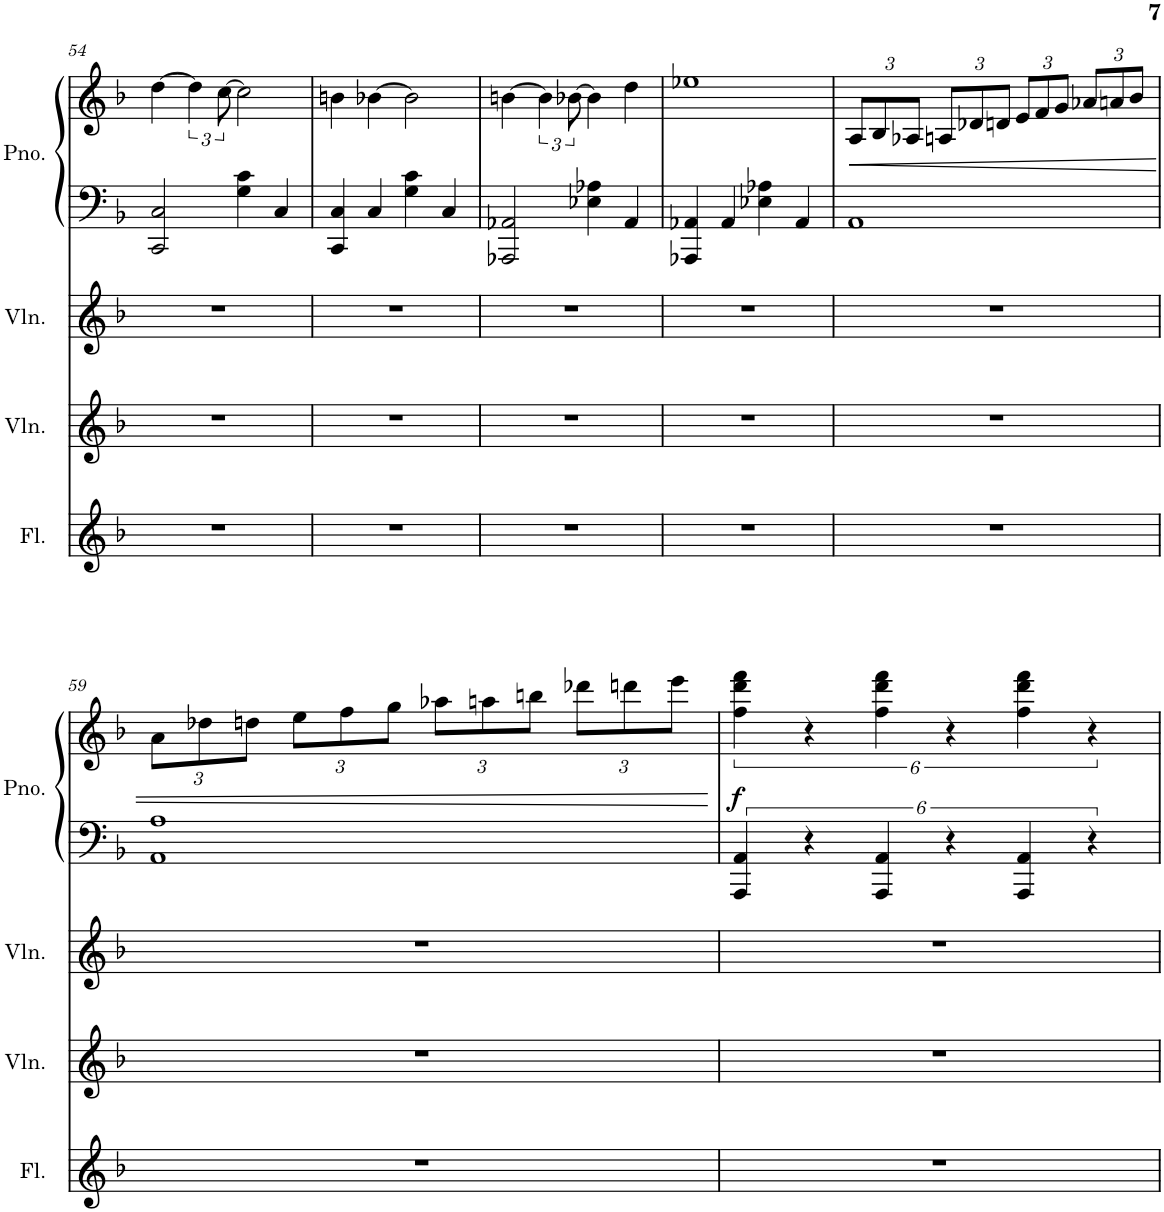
**kern	**kern	**kern	**kern	**kern	**dynam
*part4	*part3	*part2	*part1	*part1	*part1
*staff5	*staff4	*staff3	*staff2	*staff1	*staff1/2
*I"Flute	*I"Violin	*I"Violin	*I"Piano	*	*
*I'Fl.	*I'Vln.	*I'Vln.	*I'Pno.	*	*
!!LO:PB:g=z
*clefG2	*clefG2	*clefG2	*clefF4	*clefG2	*
*k[b-]	*k[b-]	*k[b-]	*k[b-]	*k[b-]	*
*M4/4	*M4/4	*M4/4	*M4/4	*M4/4	*
=54	=54	=54	=54	=54	=54
1r	1r	1r	2CC/ 2C/	[4dd\	.
.	.	.	.	6dd\]	.
.	.	.	.	[12cc\	.
.	.	.	4G\ 4c\	2cc\]	.
.	.	.	4C/	.	.
=55	=55	=55	=55	=55	=55
1r	1r	1r	4CC/ 4C/	4bn\	.
.	.	.	4C/	[4b-X\	.
.	.	.	4G\ 4c\	2b-\]	.
.	.	.	4C/	.	.
=56	=56	=56	=56	=56	=56
1r	1r	1r	2AAA-X/ 2AA-X/	[4bn\	.
.	.	.	.	6b\]	.
.	.	.	.	[12b-X\	.
.	.	.	4E-X\ 4A-X\	4b-\]	.
.	.	.	4AA-/	4dd\	.
=57	=57	=57	=57	=57	=57
1r	1r	1r	4AAA-X/ 4AA-X/	1ee-X	.
.	.	.	4AA-/	.	.
.	.	.	4E-X\ 4A-X\	.	.
.	.	.	4AA-/	.	.
=58	=58	=58	=58	=58	=58
*	*	*	*	*Xbrackettup	*
!	!	!	!	!	!LO:HP:b
1r	1r	1r	1AA	12A/L	<
.	.	.	.	12B-/	.
.	.	.	.	12A-X/J	.
.	.	.	.	12An/L	.
.	.	.	.	12d-X/	.
.	.	.	.	12dn/J	.
.	.	.	.	12e/L	.
.	.	.	.	12f/	.
.	.	.	.	12g/J	.
.	.	.	.	12a-X/L	.
.	.	.	.	12an/	.
.	.	.	.	12b-/J	.
!!LO:LB:g=z
=59	=59	=59	=59	=59	=59
1r	1r	1r	1AA 1A	12a\L	.
.	.	.	.	12dd-X\	.
.	.	.	.	12ddn\J	.
.	.	.	.	12ee\L	.
.	.	.	.	12ff\	.
.	.	.	.	12gg\J	.
.	.	.	.	12aa-X\L	.
.	.	.	.	12aan\	.
.	.	.	.	12bbn\J	.
.	.	.	.	12ddd-X\L	.
.	.	.	.	12dddn\	.
.	.	.	.	12eee\J	.
.	.	.	.	.	[
=60	=60	=60	=60	=60	=60
*	*	*	*	*brackettup	*
!	!	!	!	!	!LO:DY:b
1r	1r	1r	6AAA/ 6AA/	6ff\ 6ddd\ 6fff\	f
.	.	.	6r	6r	.
.	.	.	6AAA/ 6AA/	6ff\ 6ddd\ 6fff\	.
.	.	.	6r	6r	.
.	.	.	6AAA/ 6AA/	6ff\ 6ddd\ 6fff\	.
.	.	.	6r	6r	.
=	=	=	=	=	=
*-	*-	*-	*-	*-	*-
